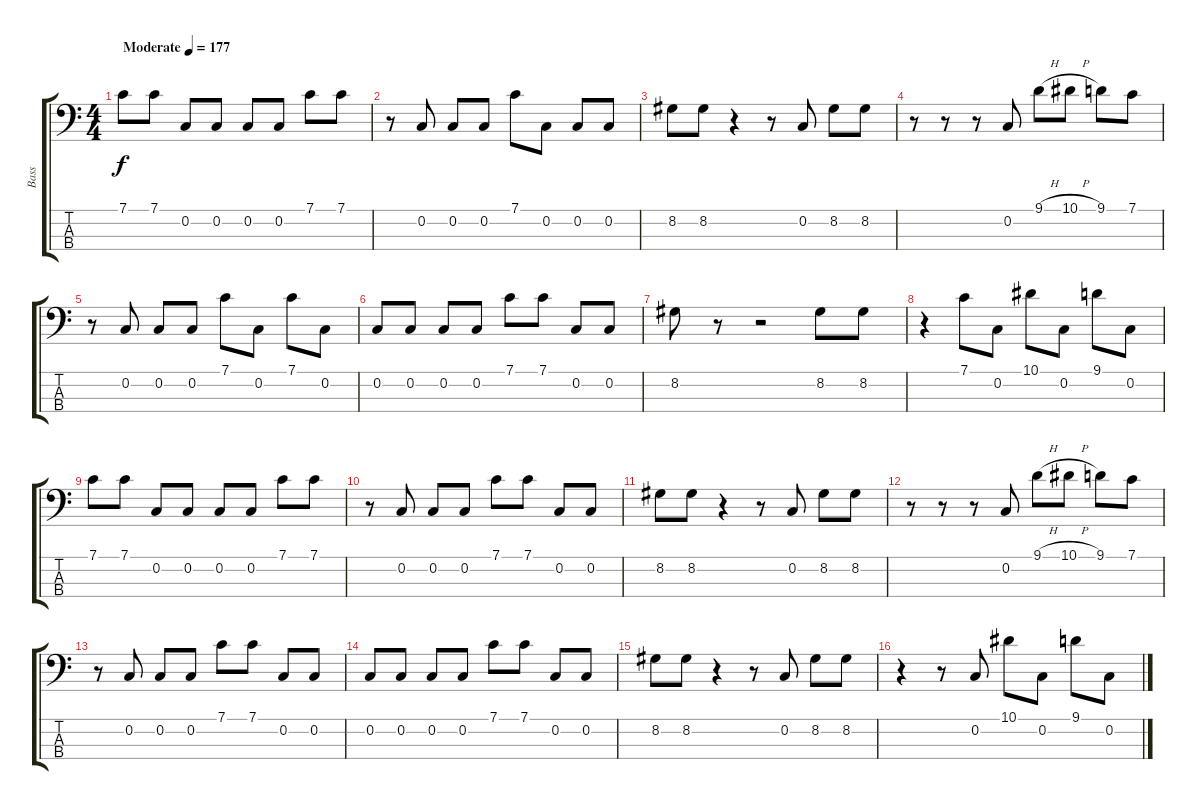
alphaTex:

\track ("Bass" "Bass") {instrument electricbassfinger}
\staff {score tabs}
\tuning (F2 C2 G1 C1) {hide}
\ts (4 4)
\tempo (177 "Moderate")
\clef f4
\ks c
7.1.8{dy f instrument electricbassfinger} 7.1.8 0.2.8 0.2.8 0.2.8 0.2.8 7.1.8 7.1.8 |
r.8 0.2.8 0.2.8 0.2.8 7.1.8 0.2.8 0.2.8 0.2.8 |
8.2.8 8.2.8 r.4 r.8 0.2.8 8.2.8 8.2.8 |
r.8 r.8 r.8 0.2.8 9.1{h}.8 10.1{h}.8 9.1.8 7.1.8 |
r.8 0.2.8 0.2.8 0.2.8 7.1.8 0.2.8 7.1.8 0.2.8 |
0.2.8 0.2.8 0.2.8 0.2.8 7.1.8 7.1.8 0.2.8 0.2.8 |
8.2.8 r.8 r.2 8.2.8 8.2.8 |
r.4 7.1.8 0.2.8 10.1.8 0.2.8 9.1.8 0.2.8 |
7.1.8 7.1.8 0.2.8 0.2.8 0.2.8 0.2.8 7.1.8 7.1.8 |
r.8 0.2.8 0.2.8 0.2.8 7.1.8 7.1.8 0.2.8 0.2.8 |
8.2.8 8.2.8 r.4 r.8 0.2.8 8.2.8 8.2.8 |
r.8 r.8 r.8 0.2.8 9.1{h}.8 10.1{h}.8 9.1.8 7.1.8 |
r.8 0.2.8 0.2.8 0.2.8 7.1.8 7.1.8 0.2.8 0.2.8 |
0.2.8 0.2.8 0.2.8 0.2.8 7.1.8 7.1.8 0.2.8 0.2.8 |
8.2.8 8.2.8 r.4 r.8 0.2.8 8.2.8 8.2.8 |
r.4 r.8 0.2.8 10.1.8 0.2.8 9.1.8 0.2.8
